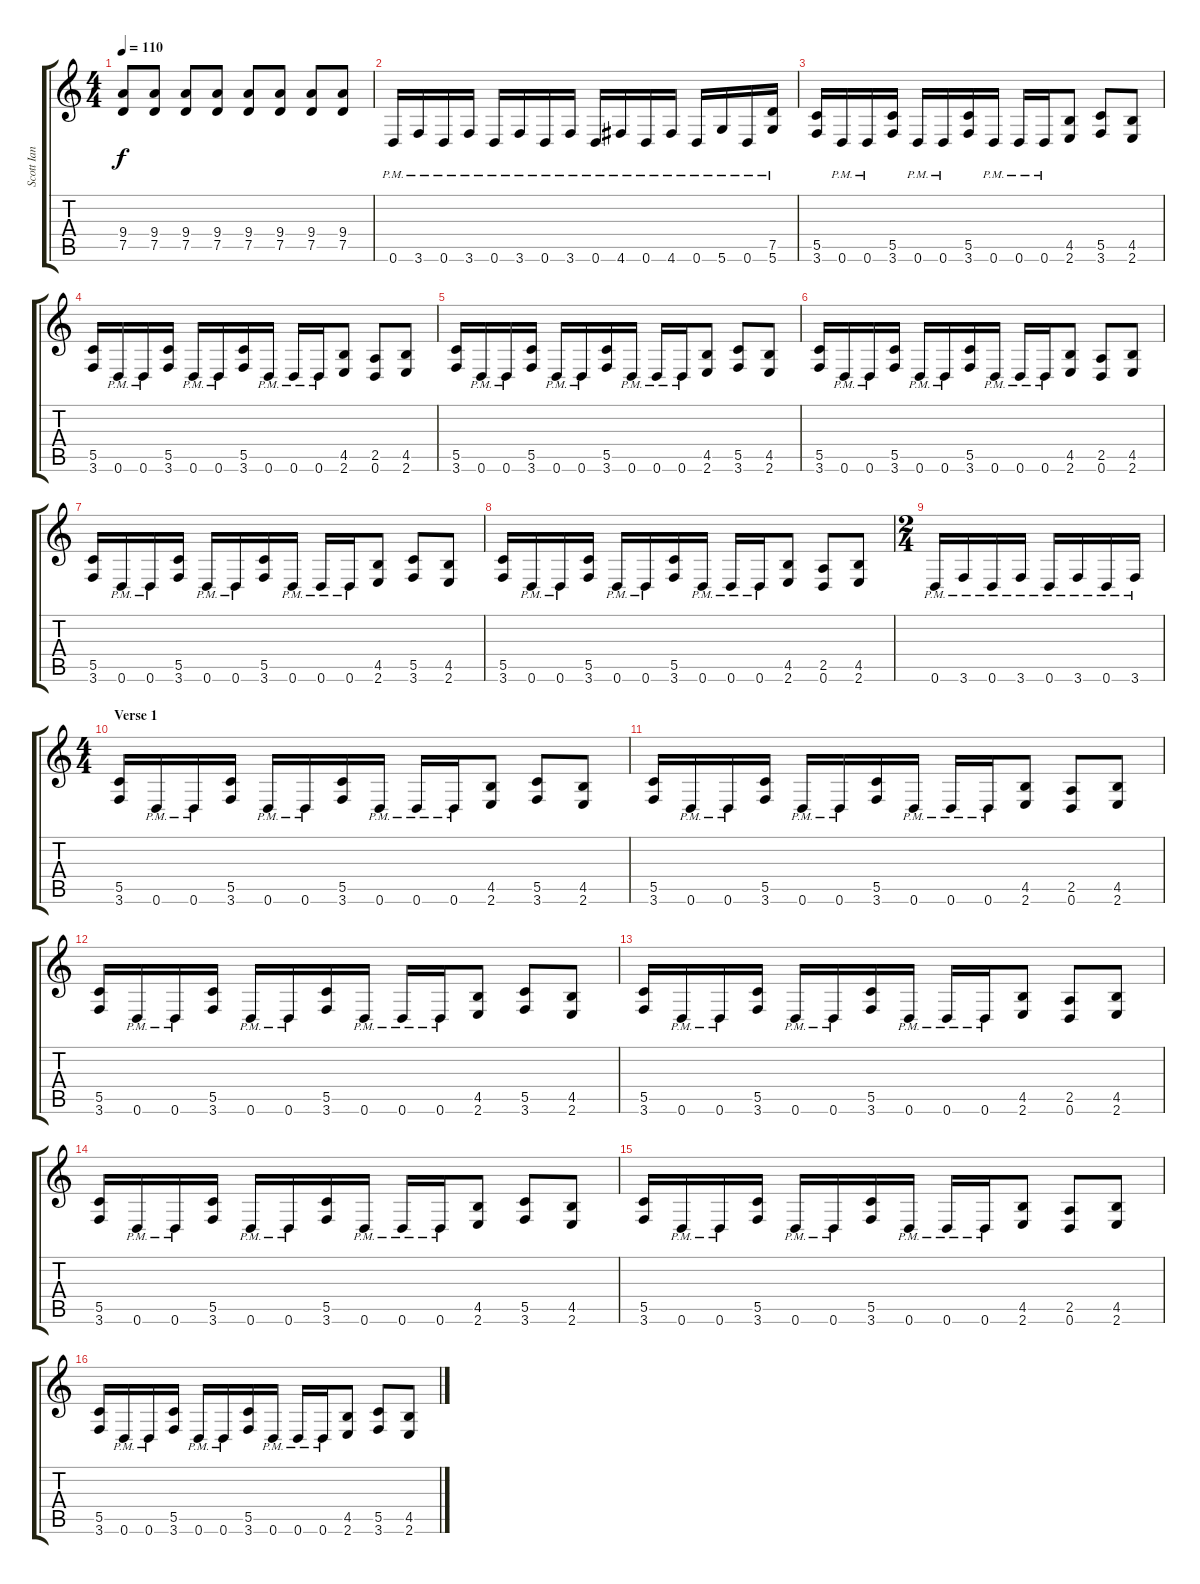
\track ("Scott Ian" "Scott Ian") {instrument distortionguitar}
\staff {score tabs}
\tuning (D4 A3 F3 C3 G2 D2) {hide}
\ts (4 4)
\tempo 110
\clef g2
\ks c
(9.4 7.5).8{dy f} (9.4 7.5).8 (9.4 7.5).8 (9.4 7.5).8 (9.4 7.5).8 (9.4 7.5).8 (9.4 7.5).8 (9.4 7.5).8 |
0.6{pm}.16 3.6{pm}.16 0.6{pm}.16 3.6{pm}.16 0.6{pm}.16 3.6{pm}.16 0.6{pm}.16 3.6{pm}.16 0.6{pm}.16 4.6{pm}.16 0.6{pm}.16 4.6{pm}.16 0.6{pm}.16 5.6{pm}.16 0.6{pm}.16 (7.5 5.6{pm}).16 |
(5.5 3.6).16 0.6{pm}.16 0.6{pm}.16 (5.5 3.6).16 0.6{pm}.16 0.6{pm}.16 (5.5 3.6).16 0.6{pm}.16 0.6{pm}.16 0.6{pm}.16 (4.5 2.6).8 (5.5 3.6).8 (4.5 2.6).8 |
(5.5 3.6).16 0.6{pm}.16 0.6{pm}.16 (5.5 3.6).16 0.6{pm}.16 0.6{pm}.16 (5.5 3.6).16 0.6{pm}.16 0.6{pm}.16 0.6{pm}.16 (4.5 2.6).8 (2.5 0.6).8 (4.5 2.6).8 |
(5.5 3.6).16 0.6{pm}.16 0.6{pm}.16 (5.5 3.6).16 0.6{pm}.16 0.6{pm}.16 (5.5 3.6).16 0.6{pm}.16 0.6{pm}.16 0.6{pm}.16 (4.5 2.6).8 (5.5 3.6).8 (4.5 2.6).8 |
(5.5 3.6).16 0.6{pm}.16 0.6{pm}.16 (5.5 3.6).16 0.6{pm}.16 0.6{pm}.16 (5.5 3.6).16 0.6{pm}.16 0.6{pm}.16 0.6{pm}.16 (4.5 2.6).8 (2.5 0.6).8 (4.5 2.6).8 |
(5.5 3.6).16 0.6{pm}.16 0.6{pm}.16 (5.5 3.6).16 0.6{pm}.16 0.6{pm}.16 (5.5 3.6).16 0.6{pm}.16 0.6{pm}.16 0.6{pm}.16 (4.5 2.6).8 (5.5 3.6).8 (4.5 2.6).8 |
(5.5 3.6).16 0.6{pm}.16 0.6{pm}.16 (5.5 3.6).16 0.6{pm}.16 0.6{pm}.16 (5.5 3.6).16 0.6{pm}.16 0.6{pm}.16 0.6{pm}.16 (4.5 2.6).8 (2.5 0.6).8 (4.5 2.6).8 |
\ts (2 4)
0.6{pm}.16 3.6{pm}.16 0.6{pm}.16 3.6{pm}.16 0.6{pm}.16 3.6{pm}.16 0.6{pm}.16 3.6{pm}.16 |
\ts (4 4)
\section ("" "Verse 1")
(5.5 3.6).16 0.6{pm}.16 0.6{pm}.16 (5.5 3.6).16 0.6{pm}.16 0.6{pm}.16 (5.5 3.6).16 0.6{pm}.16 0.6{pm}.16 0.6{pm}.16 (4.5 2.6).8 (5.5 3.6).8 (4.5 2.6).8 |
(5.5 3.6).16 0.6{pm}.16 0.6{pm}.16 (5.5 3.6).16 0.6{pm}.16 0.6{pm}.16 (5.5 3.6).16 0.6{pm}.16 0.6{pm}.16 0.6{pm}.16 (4.5 2.6).8 (2.5 0.6).8 (4.5 2.6).8 |
(5.5 3.6).16 0.6{pm}.16 0.6{pm}.16 (5.5 3.6).16 0.6{pm}.16 0.6{pm}.16 (5.5 3.6).16 0.6{pm}.16 0.6{pm}.16 0.6{pm}.16 (4.5 2.6).8 (5.5 3.6).8 (4.5 2.6).8 |
(5.5 3.6).16 0.6{pm}.16 0.6{pm}.16 (5.5 3.6).16 0.6{pm}.16 0.6{pm}.16 (5.5 3.6).16 0.6{pm}.16 0.6{pm}.16 0.6{pm}.16 (4.5 2.6).8 (2.5 0.6).8 (4.5 2.6).8 |
(5.5 3.6).16 0.6{pm}.16 0.6{pm}.16 (5.5 3.6).16 0.6{pm}.16 0.6{pm}.16 (5.5 3.6).16 0.6{pm}.16 0.6{pm}.16 0.6{pm}.16 (4.5 2.6).8 (5.5 3.6).8 (4.5 2.6).8 |
(5.5 3.6).16 0.6{pm}.16 0.6{pm}.16 (5.5 3.6).16 0.6{pm}.16 0.6{pm}.16 (5.5 3.6).16 0.6{pm}.16 0.6{pm}.16 0.6{pm}.16 (4.5 2.6).8 (2.5 0.6).8 (4.5 2.6).8 |
(5.5 3.6).16 0.6{pm}.16 0.6{pm}.16 (5.5 3.6).16 0.6{pm}.16 0.6{pm}.16 (5.5 3.6).16 0.6{pm}.16 0.6{pm}.16 0.6{pm}.16 (4.5 2.6).8 (5.5 3.6).8 (4.5 2.6).8
